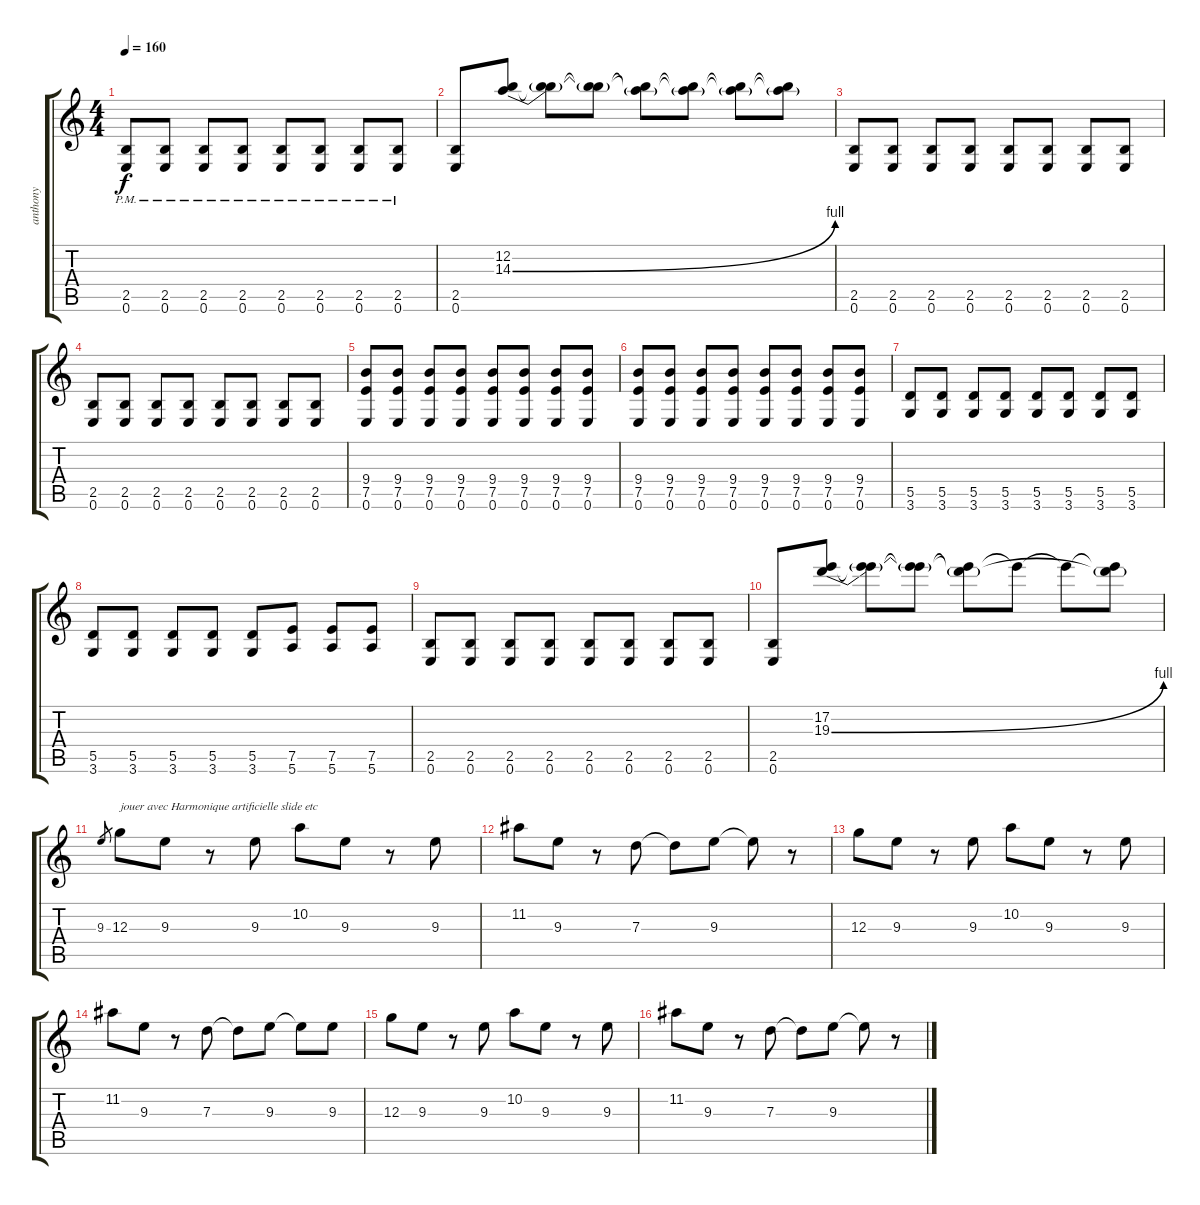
\track ("anthony" "anthony") {instrument distortionguitar}
\staff {score tabs}
\tuning (E4 B3 G3 D3 A2 E2) {hide}
\ts (4 4)
\tempo 160
\clef g2
\ks c
(2.5{pm} 0.6).8{dy f} (2.5{pm} 0.6).8 (2.5{pm} 0.6).8 (2.5{pm} 0.6).8 (2.5{pm} 0.6).8 (2.5{pm} 0.6).8 (2.5{pm} 0.6).8 (2.5{pm} 0.6).8 |
(2.5 0.6).8 (12.2 14.3{be (bend 0 0 60 4)}).8 (12.2{t} 14.3{t}).8 (12.2{t} 14.3{t}).8 (12.2{t} 14.3{t}).8 (12.2{t} 14.3{t}).8 (12.2{t} 14.3{t}).8 (12.2{t} 14.3{t}).8 |
(2.5 0.6).8 (2.5 0.6).8 (2.5 0.6).8 (2.5 0.6).8 (2.5 0.6).8 (2.5 0.6).8 (2.5 0.6).8 (2.5 0.6).8 |
(2.5 0.6).8 (2.5 0.6).8 (2.5 0.6).8 (2.5 0.6).8 (2.5 0.6).8 (2.5 0.6).8 (2.5 0.6).8 (2.5 0.6).8 |
(9.4 7.5 0.6).8 (9.4 7.5 0.6).8 (9.4 7.5 0.6).8 (9.4 7.5 0.6).8 (9.4 7.5 0.6).8 (9.4 7.5 0.6).8 (9.4 7.5 0.6).8 (9.4 7.5 0.6).8 |
(9.4 7.5 0.6).8 (9.4 7.5 0.6).8 (9.4 7.5 0.6).8 (9.4 7.5 0.6).8 (9.4 7.5 0.6).8 (9.4 7.5 0.6).8 (9.4 7.5 0.6).8 (9.4 7.5 0.6).8 |
(5.5 3.6).8 (5.5 3.6).8 (5.5 3.6).8 (5.5 3.6).8 (5.5 3.6).8 (5.5 3.6).8 (5.5 3.6).8 (5.5 3.6).8 |
(5.5 3.6).8 (5.5 3.6).8 (5.5 3.6).8 (5.5 3.6).8 (5.5 3.6).8 (7.5 5.6).8 (7.5 5.6).8 (7.5 5.6).8 |
(2.5 0.6).8 (2.5 0.6).8 (2.5 0.6).8 (2.5 0.6).8 (2.5 0.6).8 (2.5 0.6).8 (2.5 0.6).8 (2.5 0.6).8 |
(2.5 0.6).8 (17.2 19.3{be (bend 0 0 60 4)}).8 (17.2{t} 19.3{t}).8 (17.2{t} 19.3{t}).8 (17.2{t} 19.3{t}).8 17.2{t}.8 17.2{t}.8 (17.2{t} 19.3{t}).8 |
9.3.8{gr} 12.3.8{txt "jouer avec Harmonique artificielle slide etc"} 9.3.8 r.8 9.3.8 10.2.8 9.3.8 r.8 9.3.8 |
11.2.8 9.3.8 r.8 7.3.8 7.3{t}.8 9.3.8 9.3{t}.8 r.8 |
12.3.8 9.3.8 r.8 9.3.8 10.2.8 9.3.8 r.8 9.3.8 |
11.2.8 9.3.8 r.8 7.3.8 7.3{t}.8 9.3.8 9.3{t}.8 9.3.8 |
12.3.8 9.3.8 r.8 9.3.8 10.2.8 9.3.8 r.8 9.3.8 |
11.2.8 9.3.8 r.8 7.3.8 7.3{t}.8 9.3.8 9.3{t}.8 r.8
